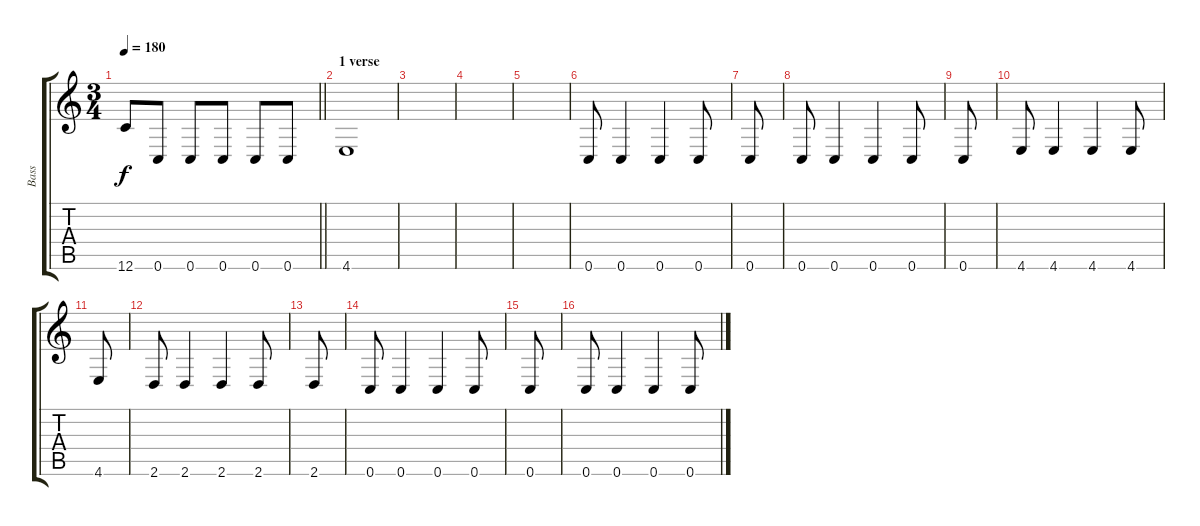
\track ("Bass" "Bass") {instrument electricbasspick}
\staff {score tabs}
\tuning (D4 A3 F3 C3 G2 C2) {hide}
\ts (3 4)
\tempo 180
\clef g2
\barLineRight lightlight
\ks c
12.6.8{dy f} 0.6.8 0.6.8 0.6.8 0.6.8 0.6.8 |
\section ("" "1 verse")
4.6.1 |
|
|
|
0.6.8 0.6.4 0.6.4 0.6.8 |
0.6.8 |
0.6.8 0.6.4 0.6.4 0.6.8 |
0.6.8 |
4.6.8 4.6.4 4.6.4 4.6.8 |
4.6.8 |
2.6.8 2.6.4 2.6.4 2.6.8 |
2.6.8 |
0.6.8 0.6.4 0.6.4 0.6.8 |
0.6.8 |
0.6.8 0.6.4 0.6.4 0.6.8
